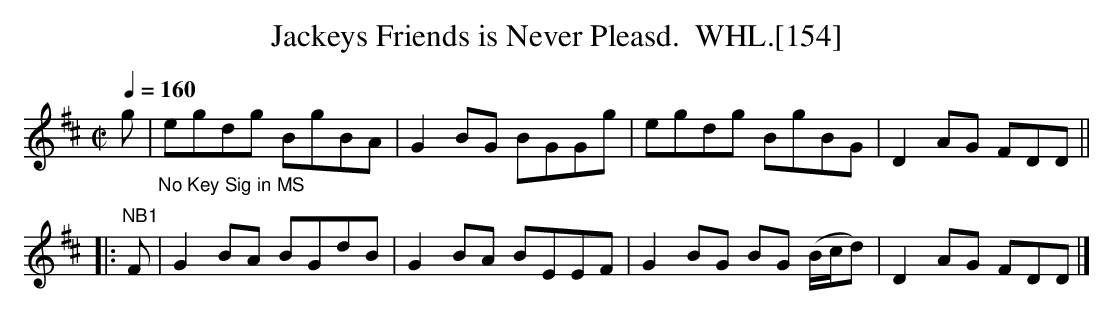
X:1
T:Jackeys Friends is Never Pleasd.  WHL.[154]
M:C|
L:1/8
Q:1/4=160
K:D
g|"_No Key Sig in MS"egdg BgBA|G2 BG BGGg|egdg BgBG|D2 AG FDD ||
|:"^NB1"F|G2 BA BGdB|G2 BA BEEF|G2 BG BG (B/c/d)|D2 AG FDD |]
